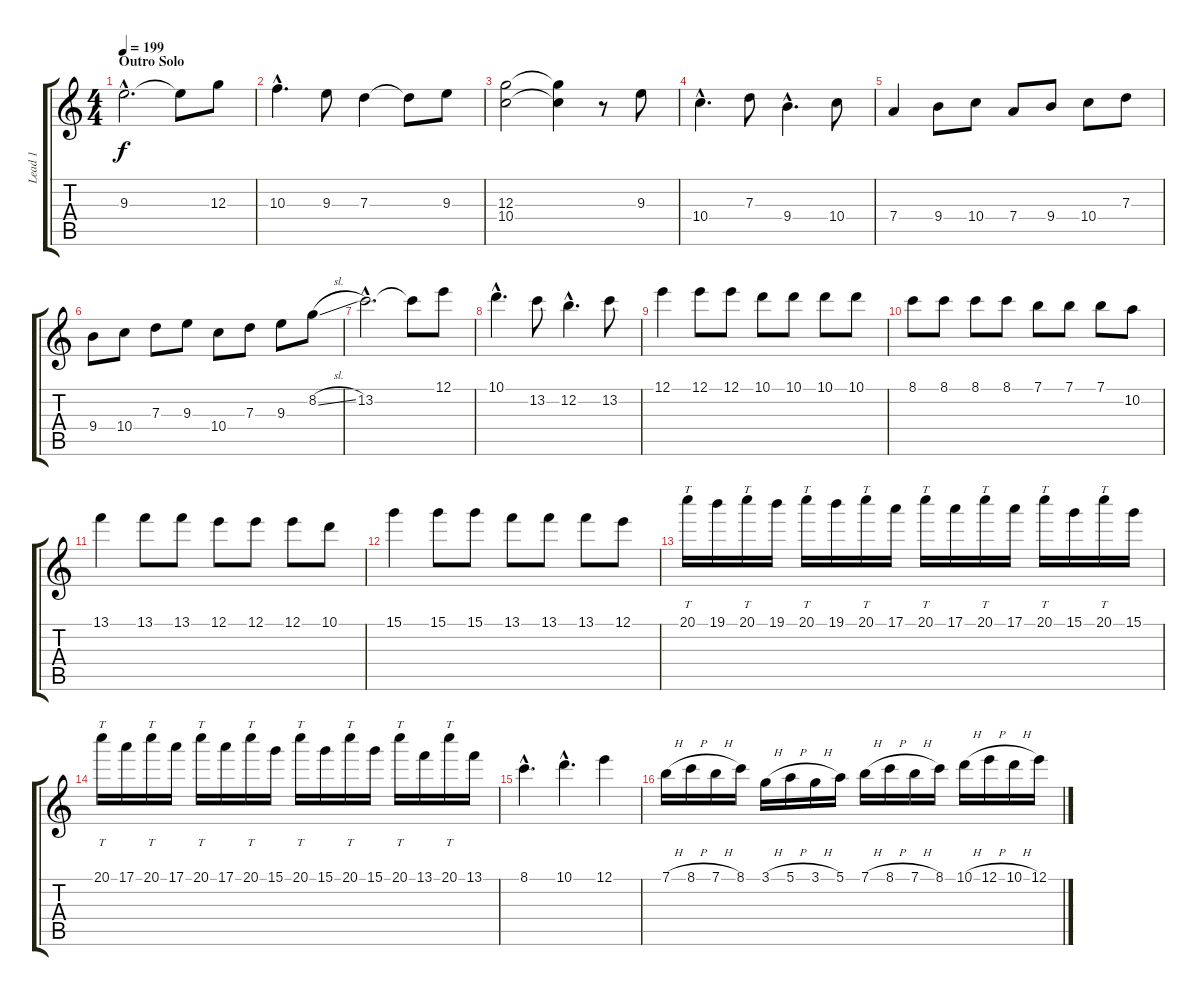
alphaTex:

\track ("Lead 1" "Lead 1") {instrument overdrivenguitar}
\staff {score tabs}
\tuning (E4 B3 G3 D3 A2 E2) {hide}
\ts (4 4)
\section ("" "Outro Solo")
\tempo 199
\clef g2
\ks c
9.3{hac}.2{d dy f} 9.3{t}.8 12.3.8 |
10.3{hac}.4{d} 9.3.8 7.3.4 7.3{t}.8 9.3.8 |
(12.3 10.4).2 (12.3{t} 10.4{t}).4 r.8 9.3.8 |
10.4{hac}.4{d} 7.3.8 9.4{hac}.4{d} 10.4.8 |
7.4.4 9.4.8 10.4.8 7.4.8 9.4.8 10.4.8 7.3.8 |
9.4.8 10.4.8 7.3.8 9.3.8 10.4.8 7.3.8 9.3.8 8.2{sl}.8 |
13.2{hac}.2{d} 13.2{t}.8 12.1.8 |
10.1{hac}.4{d} 13.2.8 12.2{hac}.4{d} 13.2.8 |
12.1.4 12.1.8 12.1.8 10.1.8 10.1.8 10.1.8 10.1.8 |
8.1.8 8.1.8 8.1.8 8.1.8 7.1.8 7.1.8 7.1.8 10.2.8 |
13.1.4 13.1.8 13.1.8 12.1.8 12.1.8 12.1.8 10.1.8 |
15.1.4 15.1.8 15.1.8 13.1.8 13.1.8 13.1.8 12.1.8 |
\section ("" "")
20.1.16{tt} 19.1.16 20.1.16{tt} 19.1.16 20.1.16{tt} 19.1.16 20.1.16{tt} 17.1.16 20.1.16{tt} 17.1.16 20.1.16{tt} 17.1.16 20.1.16{tt} 15.1.16 20.1.16{tt} 15.1.16 |
20.1.16{tt} 17.1.16 20.1.16{tt} 17.1.16 20.1.16{tt} 17.1.16 20.1.16{tt} 15.1.16 20.1.16{tt} 15.1.16 20.1.16{tt} 15.1.16 20.1.16{tt} 13.1.16 20.1.16{tt} 13.1.16 |
8.1{hac}.4{d} 10.1{hac}.4{d} 12.1.4 |
7.1{h}.16 8.1{h}.16 7.1{h}.16 8.1.16 3.1{h}.16 5.1{h}.16 3.1{h}.16 5.1.16 7.1{h}.16 8.1{h}.16 7.1{h}.16 8.1.16 10.1{h}.16 12.1{h}.16 10.1{h}.16 12.1.16
